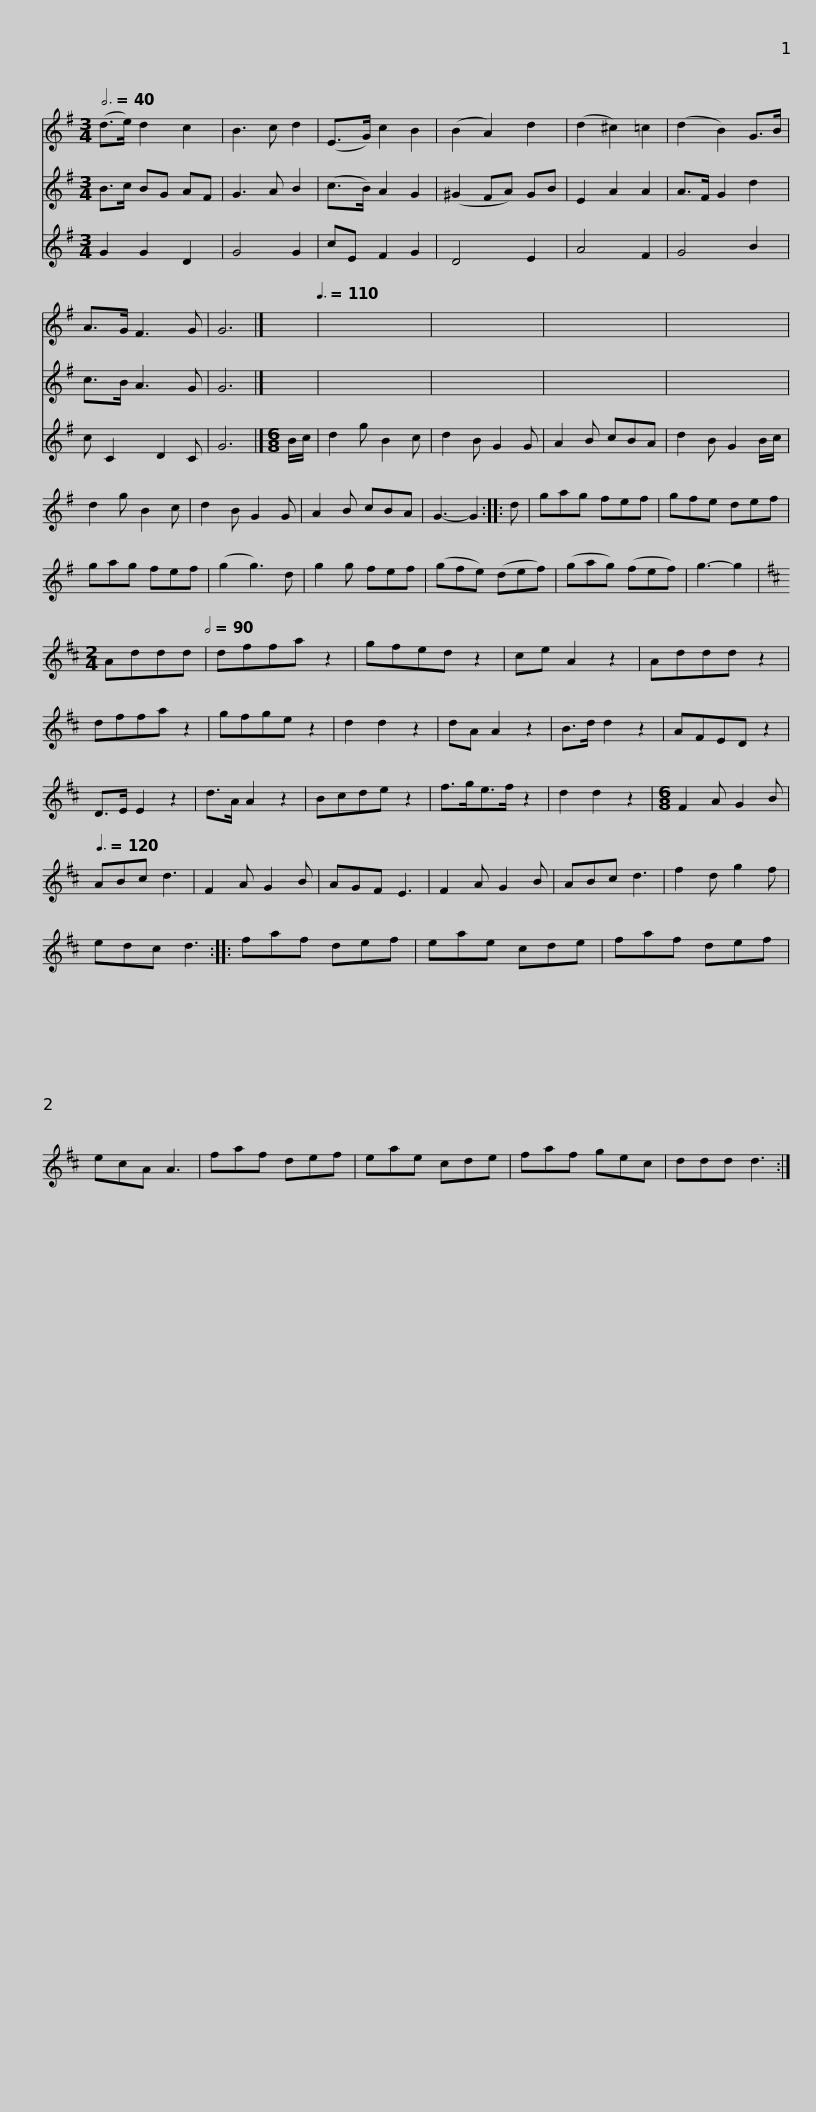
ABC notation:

X:1
%%score 1 2 3
L:1/8
Q:3/4=40
M:3/4
I:linebreak $
K:G
V:1 treble
V:2 treble
V:3 treble
V:1
 (d>e) d2 c2 | B3 c d2 | (E>G) c2 B2 | (B2 A2) d2 | (d2 ^c2) =c2 | %5
 (d2 B2) G>B | A>G F3 G | G6 |]$ x[Q:3/8=110] | x6 | %10
 x6 | x6 | x6 |$ x6 | x6 | %15
 x6 | x5 ::$ x | x6 | x6 | %20
 x6 | x6 |$ x6 | x6 | x6 | %25
 x5 | x4[Q:1/2=90] | x6 | x6 | x6 |$ %30
 x6 | x6 | x6 | x6 |$ x6 | %35
 x6 | x6 | x6 | x6 | x6 | %40
 x6 | x6 | x6[Q:3/8=120] |$ x6 | x6 | %45
 x6 | x6 | x6 | x6 | x6 ::$ %50
 x6 | x6 | x6 | x6 | x6 | %55
 x6 | x6 |$ x6 :| %58
V:2
 B>c BG AF | G3 A B2 | (c>B) A2 G2 | (^G2 FA) GB | E2 A2 A2 | %5
 A>F G2 d2 | c>B A3 G | G6 |]$ x | x6 | %10
 x6 | x6 | x6 |$ x6 | x6 | %15
 x6 | x5 ::$ x | x6 | x6 | %20
 x6 | x6 |$ x6 | x6 | x6 | %25
 x5 | x4 | x6 | x6 | x6 |$ %30
 x6 | x6 | x6 | x6 |$ x6 | %35
 x6 | x6 | x6 | x6 | x6 | %40
 x6 | x6 | x6 |$ x6 | x6 | %45
 x6 | x6 | x6 | x6 | x6 ::$ %50
 x6 | x6 | x6 | x6 | x6 | %55
 x6 | x6 |$ x6 :| %58
V:3
 G2 G2 D2 | G4 G2 | cE F2 G2 | D4 E2 | A4 F2 | %5
 G4 B2 | c C2 D2 C | G6 |]$[M:6/8] B/c/ | d2 g B2 c | %10
 d2 B G2 G | A2 B cBA | d2 B G2 B/c/ |$ d2 g B2 c | d2 B G2 G | %15
 A2 B cBA | G3- G2 ::$ d | gag fef | gfe def | %20
 gag fef | (g2 g3) d |$ g2 g fef | (gfe) (def) | (gag) (fef) | %25
 g3- g2 |[K:D][M:2/4] Addd | dffa z2 | gfed z2 | ce A2 z2 |$ %30
 Addd z2 | dffa z2 | gfge z2 | d2 d2 z2 |$ dA A2 z2 | %35
 B>d d2 z2 | AFED z2 | D>E E2 z2 | d>A A2 z2 | Bcde z2 | %40
 f>ge>f z2 | d2 d2 z2 |[M:6/8] F2 A G2 B |$ ABc d3 | F2 A G2 B | %45
 AGF E3 | F2 A G2 B | ABc d3 | f2 d g2 f | edc d3 ::$ %50
 faf def | eae cde | faf def | ecA A3 | faf def | %55
 eae cde | faf gec |$ ddd d3 :| %58
